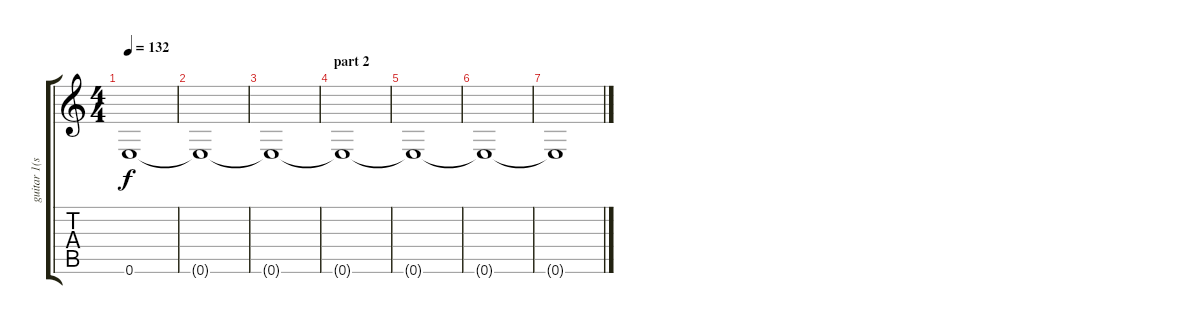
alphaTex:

\track ("guitar 1(slight dist, slight wah)" "guitar 1(s") {instrument distortionguitar}
\staff {score tabs}
\tuning (E4 B3 G3 D3 A2 E2) {hide}
\ts (4 4)
\tempo 132
\clef g2
\ks c
0.6{t}.1{dy f} |
0.6{t}.1 |
0.6{t}.1 |
\section ("" "part 2")
0.6{t}.1{volume 0} |
0.6{t}.1 |
0.6{t}.1 |
0.6{t}.1
